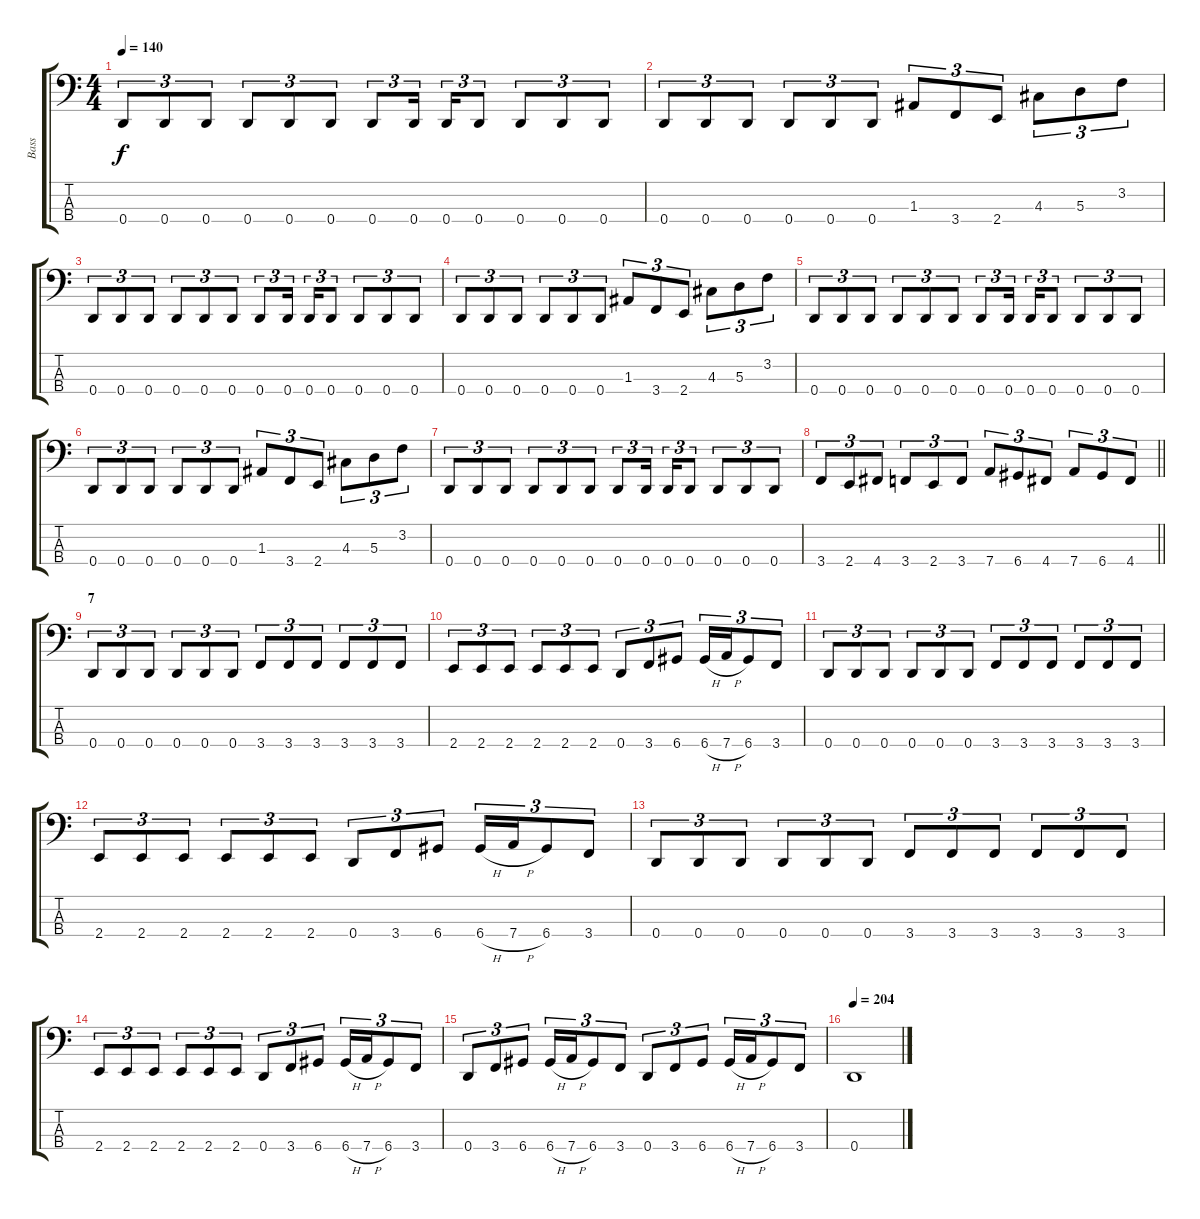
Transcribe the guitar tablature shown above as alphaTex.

\track ("Bass" "Bass") {instrument electricbassfinger}
\staff {score tabs}
\tuning (G2 D2 A1 D1) {hide}
\ts (4 4)
\tempo 140
\clef f4
\ks c
0.4.8{tu (3 2) dy f} 0.4.8{tu (3 2)} 0.4.8{tu (3 2)} 0.4.8{tu (3 2)} 0.4.8{tu (3 2)} 0.4.8{tu (3 2)} 0.4.8{tu (3 2)} 0.4.16{tu (3 2) beam splitsecondary} 0.4.16{tu (3 2)} 0.4.8{tu (3 2)} 0.4.8{tu (3 2)} 0.4.8{tu (3 2)} 0.4.8{tu (3 2)} |
0.4.8{tu (3 2)} 0.4.8{tu (3 2)} 0.4.8{tu (3 2)} 0.4.8{tu (3 2)} 0.4.8{tu (3 2)} 0.4.8{tu (3 2)} 1.3.8{tu (3 2)} 3.4.8{tu (3 2)} 2.4.8{tu (3 2)} 4.3.8{tu (3 2)} 5.3.8{tu (3 2)} 3.2.8{tu (3 2)} |
0.4.8{tu (3 2)} 0.4.8{tu (3 2)} 0.4.8{tu (3 2)} 0.4.8{tu (3 2)} 0.4.8{tu (3 2)} 0.4.8{tu (3 2)} 0.4.8{tu (3 2)} 0.4.16{tu (3 2) beam splitsecondary} 0.4.16{tu (3 2)} 0.4.8{tu (3 2)} 0.4.8{tu (3 2)} 0.4.8{tu (3 2)} 0.4.8{tu (3 2)} |
0.4.8{tu (3 2)} 0.4.8{tu (3 2)} 0.4.8{tu (3 2)} 0.4.8{tu (3 2)} 0.4.8{tu (3 2)} 0.4.8{tu (3 2)} 1.3.8{tu (3 2)} 3.4.8{tu (3 2)} 2.4.8{tu (3 2)} 4.3.8{tu (3 2)} 5.3.8{tu (3 2)} 3.2.8{tu (3 2)} |
0.4.8{tu (3 2)} 0.4.8{tu (3 2)} 0.4.8{tu (3 2)} 0.4.8{tu (3 2)} 0.4.8{tu (3 2)} 0.4.8{tu (3 2)} 0.4.8{tu (3 2)} 0.4.16{tu (3 2) beam splitsecondary} 0.4.16{tu (3 2)} 0.4.8{tu (3 2)} 0.4.8{tu (3 2)} 0.4.8{tu (3 2)} 0.4.8{tu (3 2)} |
0.4.8{tu (3 2)} 0.4.8{tu (3 2)} 0.4.8{tu (3 2)} 0.4.8{tu (3 2)} 0.4.8{tu (3 2)} 0.4.8{tu (3 2)} 1.3.8{tu (3 2)} 3.4.8{tu (3 2)} 2.4.8{tu (3 2)} 4.3.8{tu (3 2)} 5.3.8{tu (3 2)} 3.2.8{tu (3 2)} |
0.4.8{tu (3 2)} 0.4.8{tu (3 2)} 0.4.8{tu (3 2)} 0.4.8{tu (3 2)} 0.4.8{tu (3 2)} 0.4.8{tu (3 2)} 0.4.8{tu (3 2)} 0.4.16{tu (3 2) beam splitsecondary} 0.4.16{tu (3 2)} 0.4.8{tu (3 2)} 0.4.8{tu (3 2)} 0.4.8{tu (3 2)} 0.4.8{tu (3 2)} |
\barLineRight lightlight
3.4.8{tu (3 2)} 2.4.8{tu (3 2)} 4.4.8{tu (3 2)} 3.4.8{tu (3 2)} 2.4.8{tu (3 2)} 3.4.8{tu (3 2)} 7.4.8{tu (3 2)} 6.4.8{tu (3 2)} 4.4.8{tu (3 2)} 7.4.8{tu (3 2)} 6.4.8{tu (3 2)} 4.4.8{tu (3 2)} |
\section ("" "7")
0.4.8{tu (3 2)} 0.4.8{tu (3 2)} 0.4.8{tu (3 2)} 0.4.8{tu (3 2)} 0.4.8{tu (3 2)} 0.4.8{tu (3 2)} 3.4.8{tu (3 2)} 3.4.8{tu (3 2)} 3.4.8{tu (3 2)} 3.4.8{tu (3 2)} 3.4.8{tu (3 2)} 3.4.8{tu (3 2)} |
2.4.8{tu (3 2)} 2.4.8{tu (3 2)} 2.4.8{tu (3 2)} 2.4.8{tu (3 2)} 2.4.8{tu (3 2)} 2.4.8{tu (3 2)} 0.4.8{tu (3 2)} 3.4.8{tu (3 2)} 6.4.8{tu (3 2)} 6.4{h}.16{tu (3 2)} 7.4{h}.16{tu (3 2)} 6.4.8{tu (3 2)} 3.4.8{tu (3 2)} |
0.4.8{tu (3 2)} 0.4.8{tu (3 2)} 0.4.8{tu (3 2)} 0.4.8{tu (3 2)} 0.4.8{tu (3 2)} 0.4.8{tu (3 2)} 3.4.8{tu (3 2)} 3.4.8{tu (3 2)} 3.4.8{tu (3 2)} 3.4.8{tu (3 2)} 3.4.8{tu (3 2)} 3.4.8{tu (3 2)} |
2.4.8{tu (3 2)} 2.4.8{tu (3 2)} 2.4.8{tu (3 2)} 2.4.8{tu (3 2)} 2.4.8{tu (3 2)} 2.4.8{tu (3 2)} 0.4.8{tu (3 2)} 3.4.8{tu (3 2)} 6.4.8{tu (3 2)} 6.4{h}.16{tu (3 2)} 7.4{h}.16{tu (3 2)} 6.4.8{tu (3 2)} 3.4.8{tu (3 2)} |
0.4.8{tu (3 2)} 0.4.8{tu (3 2)} 0.4.8{tu (3 2)} 0.4.8{tu (3 2)} 0.4.8{tu (3 2)} 0.4.8{tu (3 2)} 3.4.8{tu (3 2)} 3.4.8{tu (3 2)} 3.4.8{tu (3 2)} 3.4.8{tu (3 2)} 3.4.8{tu (3 2)} 3.4.8{tu (3 2)} |
2.4.8{tu (3 2)} 2.4.8{tu (3 2)} 2.4.8{tu (3 2)} 2.4.8{tu (3 2)} 2.4.8{tu (3 2)} 2.4.8{tu (3 2)} 0.4.8{tu (3 2)} 3.4.8{tu (3 2)} 6.4.8{tu (3 2)} 6.4{h}.16{tu (3 2)} 7.4{h}.16{tu (3 2)} 6.4.8{tu (3 2)} 3.4.8{tu (3 2)} |
0.4.8{tu (3 2)} 3.4.8{tu (3 2)} 6.4.8{tu (3 2)} 6.4{h}.16{tu (3 2)} 7.4{h}.16{tu (3 2)} 6.4.8{tu (3 2)} 3.4.8{tu (3 2)} 0.4.8{tu (3 2)} 3.4.8{tu (3 2)} 6.4.8{tu (3 2)} 6.4{h}.16{tu (3 2)} 7.4{h}.16{tu (3 2)} 6.4.8{tu (3 2)} 3.4.8{tu (3 2)} |
\tempo 204
0.4.1
